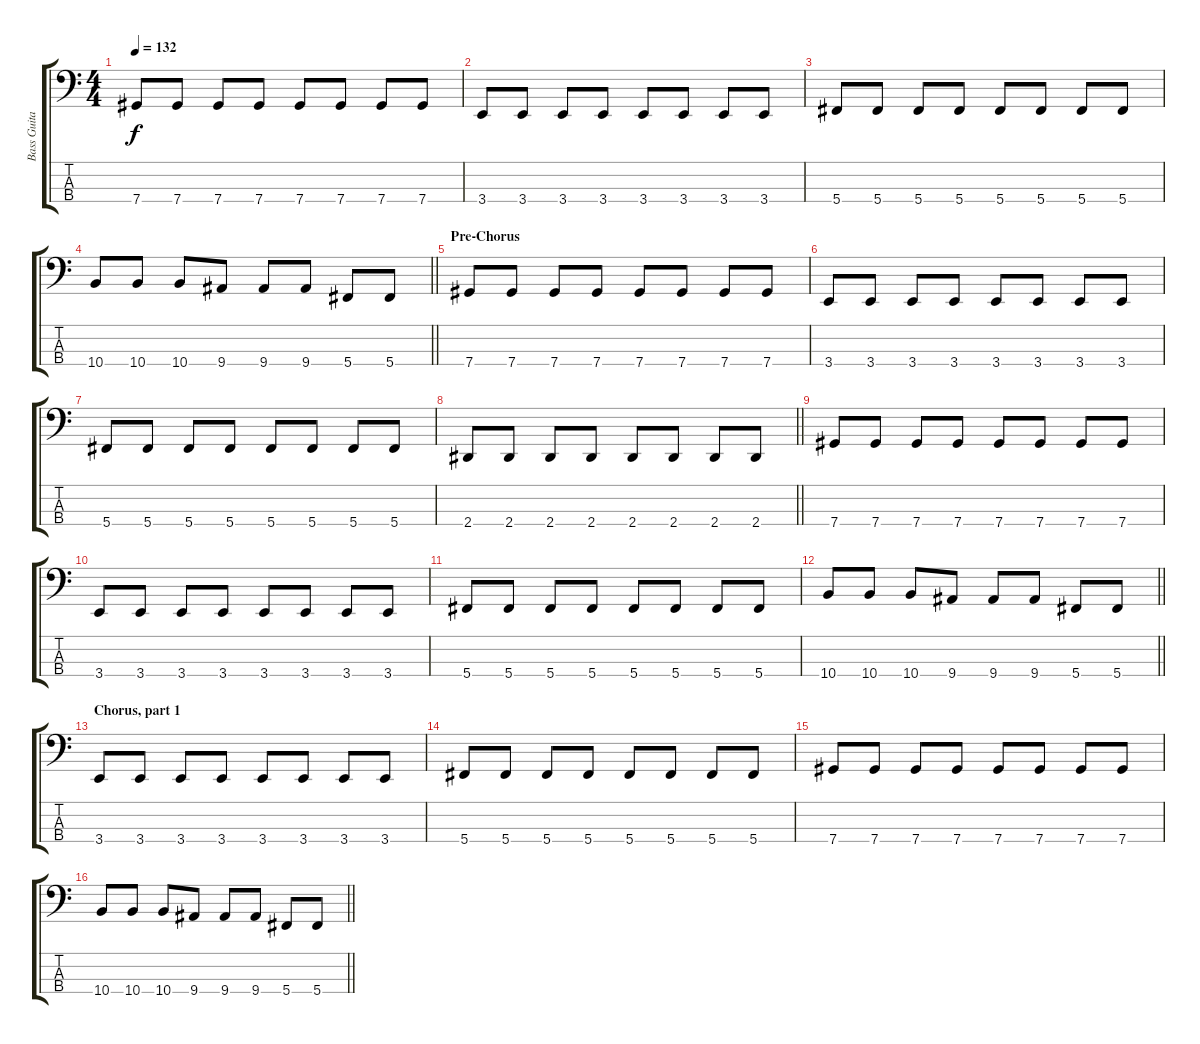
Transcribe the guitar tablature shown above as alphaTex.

\track ("Bass Guitar" "Bass Guita") {instrument electricbassfinger}
\staff {score tabs}
\tuning (Gb2 Db2 Ab1 Db1) {hide}
\ts (4 4)
\tempo 132
\clef f4
\ks c
7.4.8{dy f} 7.4.8 7.4.8 7.4.8 7.4.8 7.4.8 7.4.8 7.4.8 |
3.4.8 3.4.8 3.4.8 3.4.8 3.4.8 3.4.8 3.4.8 3.4.8 |
5.4.8 5.4.8 5.4.8 5.4.8 5.4.8 5.4.8 5.4.8 5.4.8 |
\barLineRight lightlight
10.4.8 10.4.8 10.4.8 9.4.8 9.4.8 9.4.8 5.4.8 5.4.8 |
\section ("" "Pre-Chorus")
7.4.8 7.4.8 7.4.8 7.4.8 7.4.8 7.4.8 7.4.8 7.4.8 |
3.4.8 3.4.8 3.4.8 3.4.8 3.4.8 3.4.8 3.4.8 3.4.8 |
5.4.8 5.4.8 5.4.8 5.4.8 5.4.8 5.4.8 5.4.8 5.4.8 |
\barLineRight lightlight
2.4.8 2.4.8 2.4.8 2.4.8 2.4.8 2.4.8 2.4.8 2.4.8 |
7.4.8 7.4.8 7.4.8 7.4.8 7.4.8 7.4.8 7.4.8 7.4.8 |
3.4.8 3.4.8 3.4.8 3.4.8 3.4.8 3.4.8 3.4.8 3.4.8 |
5.4.8 5.4.8 5.4.8 5.4.8 5.4.8 5.4.8 5.4.8 5.4.8 |
\barLineRight lightlight
10.4.8 10.4.8 10.4.8 9.4.8 9.4.8 9.4.8 5.4.8 5.4.8 |
\section ("" "Chorus, part 1")
3.4.8 3.4.8 3.4.8 3.4.8 3.4.8 3.4.8 3.4.8 3.4.8 |
5.4.8 5.4.8 5.4.8 5.4.8 5.4.8 5.4.8 5.4.8 5.4.8 |
7.4.8 7.4.8 7.4.8 7.4.8 7.4.8 7.4.8 7.4.8 7.4.8 |
\barLineRight lightlight
10.4.8 10.4.8 10.4.8 9.4.8 9.4.8 9.4.8 5.4.8 5.4.8
